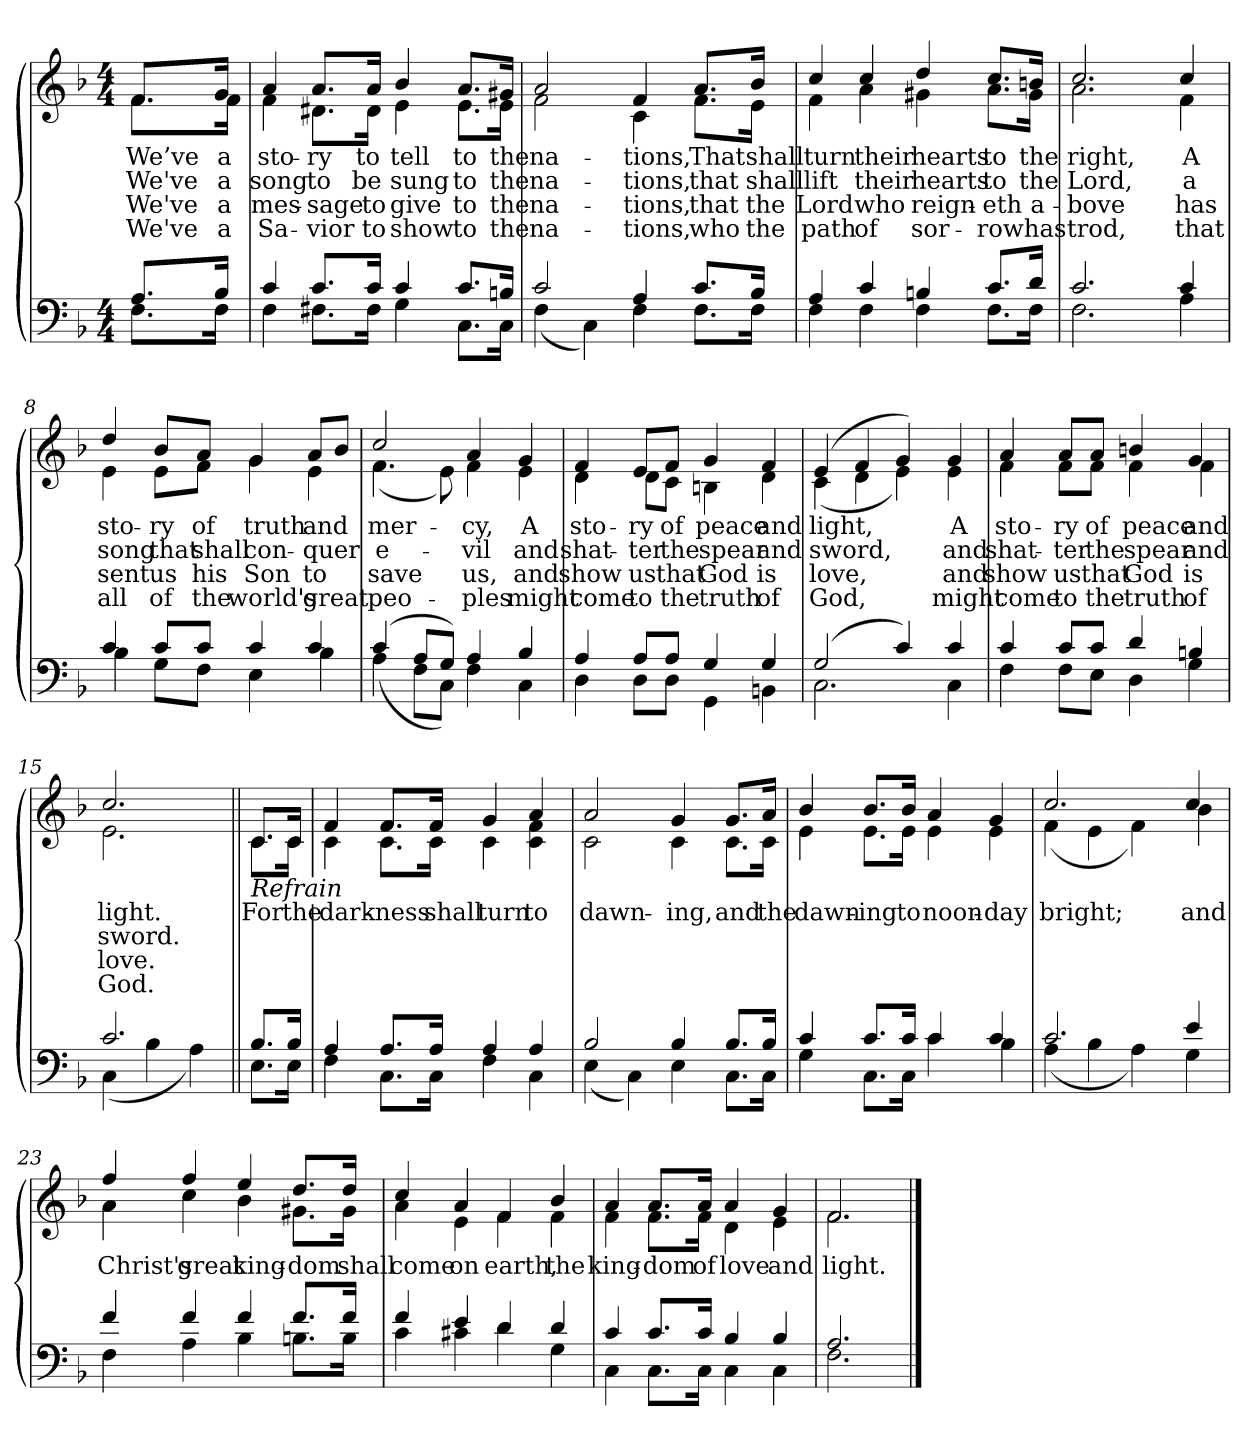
**kern	**kern	**text	**text	**text	**text
*part2	*part1	*part1	*part1	*part1	*part1
*staff2	*staff1	*staff1	*staff1	*staff1	*staff1
*clefF4	*clefG2	*	*	*	*
*k[b-]	*k[b-]	*	*	*	*
*M4/4	*M4/4	*	*	*	*
=1	=1	=1	=1	=1	=1
*^	*	*	*	*	*
!	!	!LO:TX:b:i:t=Verse	!	!	!	!
!	!	!	!LO:LY:b	!LO:LY:b	!LO:LY:b	!LO:LY:b
*	*	*^	*	*	*	*
8.A/L	8.F\L	8.f/L	8.f\L	We’ve	We've	We've	We've
!	!	!	!	!LO:LY:b	!LO:LY:b	!LO:LY:b	!LO:LY:b
16B-/Jk	16F\Jk	16g/Jk	16f\Jk	a	a	a	a
=2	=2	=2	=2	=2	=2	=2	=2
!	!	!	!	!LO:LY:b	!LO:LY:b	!LO:LY:b	!LO:LY:b
4c/	4F\	4a/	4f\	sto-	song	mes-	Sa-
!	!	!	!	!LO:LY:b	!LO:LY:b	!LO:LY:b	!LO:LY:b
8.c/L	8.F#X\L	8.a/L	8.d#X\L	-ry	to	-sage	-vior
!	!	!	!	!LO:LY:b	!LO:LY:b	!LO:LY:b	!LO:LY:b
16c/Jk	16F#\Jk	16a/Jk	16d#\Jk	to	be	to	to
!	!	!	!	!LO:LY:b	!LO:LY:b	!LO:LY:b	!LO:LY:b
4c/	4G\	4b-/	4e\	tell	sung	give	show
!	!	!	!	!LO:LY:b	!LO:LY:b	!LO:LY:b	!LO:LY:b
8.c/L	8.C\L	8.a/L	8.e\L	to	to	to	to
!	!	!	!	!LO:LY:b	!LO:LY:b	!LO:LY:b	!LO:LY:b
16Bn/Jk	16C\Jk	16g#X/Jk	16e\Jk	the	the	the	the
=3	=3	=3	=3	=3	=3	=3	=3
!	!	!	!	!LO:LY:b	!LO:LY:b	!LO:LY:b	!LO:LY:b
2c/	(<4F\	2a/	2f\	na-	na-	na-	na-
.	4C\)	.	.	.	.	.	.
!	!	!	!	!LO:LY:b	!LO:LY:b	!LO:LY:b	!LO:LY:b
4A/	4F\	4f/	4c\	-tions,	-tions,	-tions,	-tions,
!!LO:LB:g=z	!!
=4-	=4-	=4-	=4-	=4-	=4-	=4-	=4-
!	!	!	!	!LO:LY:b	!LO:LY:b	!LO:LY:b	!LO:LY:b
8.c/L	8.F\L	8.a/L	8.f\L	That	that	that	who
!	!	!	!	!LO:LY:b	!LO:LY:b	!LO:LY:b	!LO:LY:b
16B-/Jk	16F\Jk	16b-/Jk	16e\Jk	shall	shall	the	the
=5	=5	=5	=5	=5	=5	=5	=5
!	!	!	!	!LO:LY:b	!LO:LY:b	!LO:LY:b	!LO:LY:b
4A/	4F\	4cc/	4f\	turn	lift	Lord	path
!	!	!	!	!LO:LY:b	!LO:LY:b	!LO:LY:b	!LO:LY:b
4c/	4F\	4cc/	4a\	their	their	who	of
!	!	!	!	!LO:LY:b	!LO:LY:b	!LO:LY:b	!LO:LY:b
4Bn/	4F\	4dd/	4g#X\	hearts	hearts	reign-	sor-
!	!	!	!	!LO:LY:b	!LO:LY:b	!LO:LY:b	!LO:LY:b
8.c/L	8.F\L	8.cc/L	8.a\L	to	to	-eth	-row
!	!	!	!	!LO:LY:b	!LO:LY:b	!LO:LY:b	!LO:LY:b
16d/Jk	16F\Jk	16bn/Jk	16g#\Jk	the	the	a-	has
=6	=6	=6	=6	=6	=6	=6	=6
!	!	!	!	!LO:LY:b	!LO:LY:b	!LO:LY:b	!LO:LY:b
2.c/	2.F\	2.cc/	2.a\	right,	Lord,	-bove	trod,
!!LO:LB:g=z	!!
=7-	=7-	=7-	=7-	=7-	=7-	=7-	=7-
!	!	!	!	!LO:LY:b	!LO:LY:b	!LO:LY:b	!LO:LY:b
4c/	4A\	4cc/	4f\	A	a	has	that
=8	=8	=8	=8	=8	=8	=8	=8
!	!	!	!	!LO:LY:b	!LO:LY:b	!LO:LY:b	!LO:LY:b
4c/	4B-\	4dd/	4e\	sto-	song	sent	all
!	!	!	!	!LO:LY:b	!LO:LY:b	!LO:LY:b	!LO:LY:b
8c/L	8G\L	8b-/L	8e\L	-ry	that	us	of
!	!	!	!	!LO:LY:b	!LO:LY:b	!LO:LY:b	!LO:LY:b
8c/J	8F\J	8a/J	8f\J	of	shall	his	the
!	!	!	!	!LO:LY:b	!LO:LY:b	!LO:LY:b	!LO:LY:b
4c/	4E\	4g/	4g\	truth	con-	Son	world's
!	!	!	!	!LO:LY:b	!LO:LY:b	!LO:LY:b	!LO:LY:b
4c/	4B-\	8a/L	4e\	and	-quer	to	great
.	.	8b-/J	.	.	.	.	.
=9	=9	=9	=9	=9	=9	=9	=9
!	!	!	!	!LO:LY:b	!LO:LY:b	!LO:LY:b	!LO:LY:b
(>4c/	(<4A\	2cc/	(<4.f\	mer-	e-	save	peo-
8A/L	8F\L	.	.	.	.	.	.
8G/J)	8C\J)	.	8e\)	.	.	.	.
!	!	!	!	!LO:LY:b	!LO:LY:b	!LO:LY:b	!LO:LY:b
4A/	4F\	4a/	4f\	-cy,	-vil	us,	-ples
!!LO:LB:g=z	!!
=10-	=10-	=10-	=10-	=10-	=10-	=10-	=10-
!	!	!	!	!LO:LY:b	!LO:LY:b	!LO:LY:b	!LO:LY:b
4B-/	4C\	4g/	4e\	A	and	and	might
=11	=11	=11	=11	=11	=11	=11	=11
!	!	!	!	!LO:LY:b	!LO:LY:b	!LO:LY:b	!LO:LY:b
4A/	4D\	4f/	4d\	sto-	shat-	show	come
!	!	!	!	!LO:LY:b	!LO:LY:b	!LO:LY:b	!LO:LY:b
8A/L	8D\L	8e/L	8d\L	-ry	-ter	us	to
!	!	!	!	!LO:LY:b	!LO:LY:b	!LO:LY:b	!LO:LY:b
8A/J	8D\J	8f/J	8c\J	of	the	that	the
!	!	!	!	!LO:LY:b	!LO:LY:b	!LO:LY:b	!LO:LY:b
4G/	4GG\	4g/	4Bn\	peace	spear	God	truth
!	!	!	!	!LO:LY:b	!LO:LY:b	!LO:LY:b	!LO:LY:b
4G/	4BBn\	4f/	4d\	and	and	is	of
=12	=12	=12	=12	=12	=12	=12	=12
!	!	!	!	!LO:LY:b	!LO:LY:b	!LO:LY:b	!LO:LY:b
(>2G/	2.C\	(>4e/	(<4c\	light,	sword,	love,	God,
.	.	4f/	4d\	.	.	.	.
4c/)	.	4g/)	4e\)	.	.	.	.
!!LO:LB:g=z	!!
=13-	=13-	=13-	=13-	=13-	=13-	=13-	=13-
!	!	!	!	!LO:LY:b	!LO:LY:b	!LO:LY:b	!LO:LY:b
4c/	4C\	4g/	4e\	A	and	and	might
=14	=14	=14	=14	=14	=14	=14	=14
!	!	!	!	!LO:LY:b	!LO:LY:b	!LO:LY:b	!LO:LY:b
4c/	4F\	4a/	4f\	sto-	shat-	show	come
!	!	!	!	!LO:LY:b	!LO:LY:b	!LO:LY:b	!LO:LY:b
8c/L	8F\L	8a/L	8f\L	-ry	-ter	us	to
!	!	!	!	!LO:LY:b	!LO:LY:b	!LO:LY:b	!LO:LY:b
8c/J	8E\J	8a/J	8f\J	of	the	that	the
!	!	!	!	!LO:LY:b	!LO:LY:b	!LO:LY:b	!LO:LY:b
4d/	4D\	4bn/	4f\	peace	spear	God	truth
!	!	!	!	!LO:LY:b	!LO:LY:b	!LO:LY:b	!LO:LY:b
4Bn/	4G\	4g/	4f\	and	and	is	of
=15	=15	=15	=15	=15	=15	=15	=15
!	!	!	!	!LO:LY:b	!LO:LY:b	!LO:LY:b	!LO:LY:b
2.c/	(<4C\	2.cc/	2.e\	light.	sword.	love.	God.
.	4B-\	.	.	.	.	.	.
.	4A\)	.	.	.	.	.	.
!!LO:LB:g=z	!!
=16||	=16||	=16||	=16||	=16||	=16||	=16||	=16||
!	!	!LO:TX:b:i:t=Refrain	!	!	!	!	!
!	!	!	!	!LO:LY:b	!	!	!
8.B-/L	8.E\L	8.c/L	8.c\L	For	.	.	.
!	!	!	!	!LO:LY:b	!	!	!
16B-/Jk	16E\Jk	16c/Jk	16c\Jk	the	.	.	.
=17	=17	=17	=17	=17	=17	=17	=17
!	!	!	!	!LO:LY:b	!	!	!
4A/	4F\	4f/	4c\	dark-	.	.	.
!	!	!	!	!LO:LY:b	!	!	!
8.A/L	8.C\L	8.f/L	8.c\L	-ness	.	.	.
!	!	!	!	!LO:LY:b	!	!	!
16A/Jk	16C\Jk	16f/Jk	16c\Jk	shall	.	.	.
!	!	!	!	!LO:LY:b	!	!	!
4A/	4F\	4g/	4c\	turn	.	.	.
!	!	!	!	!LO:LY:b	!	!	!
4A/	4C\	4a/	4c\ 4f\	to	.	.	.
=18	=18	=18	=18	=18	=18	=18	=18
!	!	!	!	!LO:LY:b	!	!	!
2B-/	(<4E\	2a/	2c\	dawn-	.	.	.
.	4C\)	.	.	.	.	.	.
!	!	!	!	!LO:LY:b	!	!	!
4B-/	4E\	4g/	4c\	-ing,	.	.	.
!!LO:LB:g=z	!!
=19-	=19-	=19-	=19-	=19-	=19-	=19-	=19-
!	!	!	!	!LO:LY:b	!	!	!
8.B-/L	8.C\L	8.g/L	8.c\L	and	.	.	.
!	!	!	!	!LO:LY:b	!	!	!
16B-/Jk	16C\Jk	16a/Jk	16c\Jk	the	.	.	.
=20	=20	=20	=20	=20	=20	=20	=20
!	!	!	!	!LO:LY:b	!	!	!
4c/	4G\	4b-/	4e\	dawn-	.	.	.
!	!	!	!	!LO:LY:b	!	!	!
8.c/L	8.C\L	8.b-/L	8.e\L	-ing	.	.	.
!	!	!	!	!LO:LY:b	!	!	!
16c/Jk	16C\Jk	16b-/Jk	16e\Jk	to	.	.	.
!	!	!	!	!LO:LY:b	!	!	!
4c/	4c\	4a/	4e\	noon-	.	.	.
!	!	!	!	!LO:LY:b	!	!	!
4c/	4B-\	4g/	4e\	-day	.	.	.
=21	=21	=21	=21	=21	=21	=21	=21
!	!	!	!	!LO:LY:b	!	!	!
2.c/	(<4A\	2.cc/	(<4f\	bright;	.	.	.
.	4B-\	.	4e\	.	.	.	.
.	4A\)	.	4f\)	.	.	.	.
!!LO:LB:g=z	!!
=22-	=22-	=22-	=22-	=22-	=22-	=22-	=22-
!	!	!	!	!LO:LY:b	!	!	!
4e/	4G\	4cc/	4b-\	and	.	.	.
=23	=23	=23	=23	=23	=23	=23	=23
!	!	!	!	!LO:LY:b	!	!	!
4f/	4F\	4ff/	4a\	Christ's	.	.	.
!	!	!	!	!LO:LY:b	!	!	!
4f/	4A\	4ff/	4cc\	great	.	.	.
!	!	!	!	!LO:LY:b	!	!	!
4f/	4B-\	4ee/	4b-\	king-	.	.	.
!	!	!	!	!LO:LY:b	!	!	!
8.f/L	8.Bn\L	8.dd/L	8.g#X\L	-dom	.	.	.
!	!	!	!	!LO:LY:b	!	!	!
16f/Jk	16B\Jk	16dd/Jk	16g#\Jk	shall	.	.	.
=24	=24	=24	=24	=24	=24	=24	=24
!	!	!	!	!LO:LY:b	!	!	!
4f/	4c\	4cc/	4a\	come	.	.	.
!	!	!	!	!LO:LY:b	!	!	!
4e/	4c#X\	4a/	4e\	on	.	.	.
!	!	!	!	!LO:LY:b	!	!	!
4d/	4d\	4f/	4f\	earth,	.	.	.
!!LO:LB:g=z	!!
=25-	=25-	=25-	=25-	=25-	=25-	=25-	=25-
!	!	!	!	!LO:LY:b	!	!	!
4d/	4G\	4b-/	4f\	the	.	.	.
=26	=26	=26	=26	=26	=26	=26	=26
!	!	!	!	!LO:LY:b	!	!	!
4c/	4C\	4a/	4f\	king-	.	.	.
!	!	!	!	!LO:LY:b	!	!	!
8.c/L	8.C\L	8.a/L	8.f\L	-dom	.	.	.
!	!	!	!	!LO:LY:b	!	!	!
16c/Jk	16C\Jk	16a/Jk	16f\Jk	of	.	.	.
!	!	!	!	!LO:LY:b	!	!	!
4B-/	4C\	4a/	4d\	love	.	.	.
!	!	!	!	!LO:LY:b	!	!	!
4B-/	4C\	4g/	4e\	and	.	.	.
=27	=27	=27	=27	=27	=27	=27	=27
!	!	!	!	!LO:LY:b	!	!	!
2.A/	2.F\	2.f/	2.f\	light.	.	.	.
*v	*v	*	*	*	*	*	*
*	*v	*v	*	*	*	*
==	==	==	==	==	==
*-	*-	*-	*-	*-	*-
